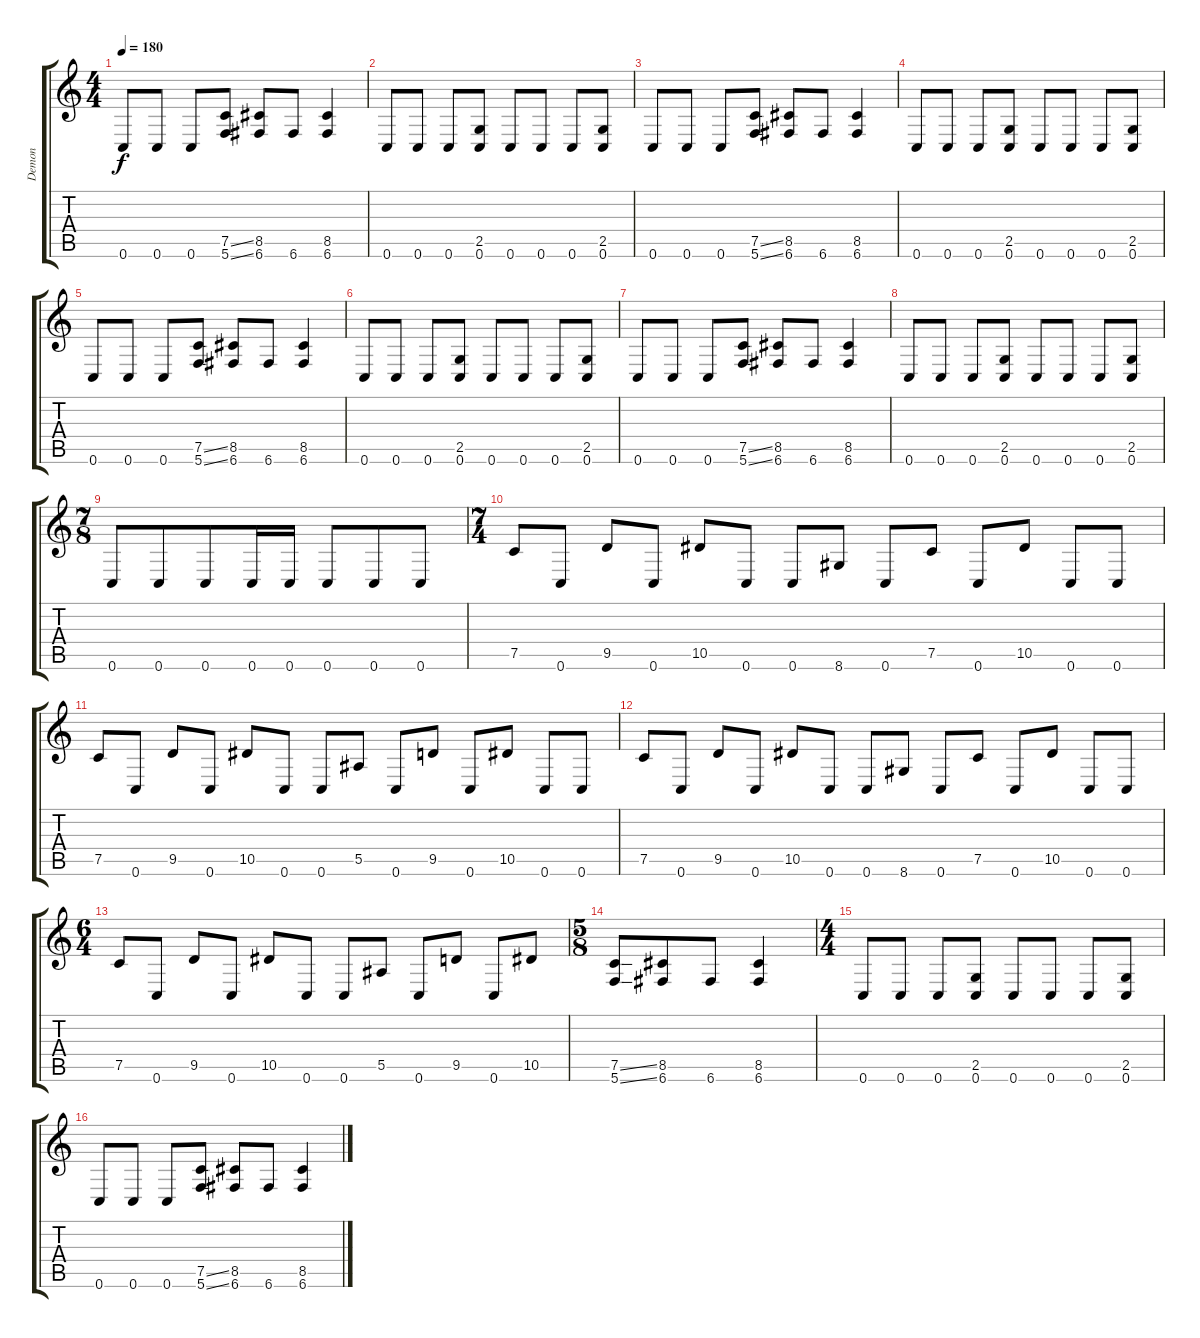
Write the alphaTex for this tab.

\track ("Demon" "Demon") {instrument distortionguitar}
\staff {score tabs}
\tuning (C4 G3 Eb3 Bb2 F2 C2) {hide}
\ts (4 4)
\tempo 180
\clef g2
\ks c
0.6.8{dy f} 0.6.8 0.6.8 (7.5{ss} 5.6{ss}).8 (8.5 6.6).8 6.6.8 (8.5 6.6).4 |
0.6.8 0.6.8 0.6.8 (2.5 0.6).8 0.6.8 0.6.8 0.6.8 (2.5 0.6).8 |
0.6.8 0.6.8 0.6.8 (7.5{ss} 5.6{ss}).8 (8.5 6.6).8 6.6.8 (8.5 6.6).4 |
0.6.8 0.6.8 0.6.8 (2.5 0.6).8 0.6.8 0.6.8 0.6.8 (2.5 0.6).8 |
0.6.8 0.6.8 0.6.8 (7.5{ss} 5.6{ss}).8 (8.5 6.6).8 6.6.8 (8.5 6.6).4 |
0.6.8 0.6.8 0.6.8 (2.5 0.6).8 0.6.8 0.6.8 0.6.8 (2.5 0.6).8 |
0.6.8 0.6.8 0.6.8 (7.5{ss} 5.6{ss}).8 (8.5 6.6).8 6.6.8 (8.5 6.6).4 |
0.6.8 0.6.8 0.6.8 (2.5 0.6).8 0.6.8 0.6.8 0.6.8 (2.5 0.6).8 |
\ts (7 8)
0.6.8 0.6.8 0.6.8 0.6.16 0.6.16 0.6.8 0.6.8 0.6.8 |
\ts (7 4)
7.5.8 0.6.8 9.5.8 0.6.8 10.5.8 0.6.8 0.6.8 8.6.8 0.6.8 7.5.8 0.6.8 10.5.8 0.6.8 0.6.8 |
7.5.8 0.6.8 9.5.8 0.6.8 10.5.8 0.6.8 0.6.8 5.5.8 0.6.8 9.5.8 0.6.8 10.5.8 0.6.8 0.6.8 |
7.5.8 0.6.8 9.5.8 0.6.8 10.5.8 0.6.8 0.6.8 8.6.8 0.6.8 7.5.8 0.6.8 10.5.8 0.6.8 0.6.8 |
\ts (6 4)
7.5.8 0.6.8 9.5.8 0.6.8 10.5.8 0.6.8 0.6.8 5.5.8 0.6.8 9.5.8 0.6.8 10.5.8 |
\ts (5 8)
(7.5{ss} 5.6{ss}).8 (8.5 6.6).8 6.6.8 (8.5 6.6).4 |
\ts (4 4)
0.6.8 0.6.8 0.6.8 (2.5 0.6).8 0.6.8 0.6.8 0.6.8 (2.5 0.6).8 |
0.6.8 0.6.8 0.6.8 (7.5{ss} 5.6{ss}).8 (8.5 6.6).8 6.6.8 (8.5 6.6).4
